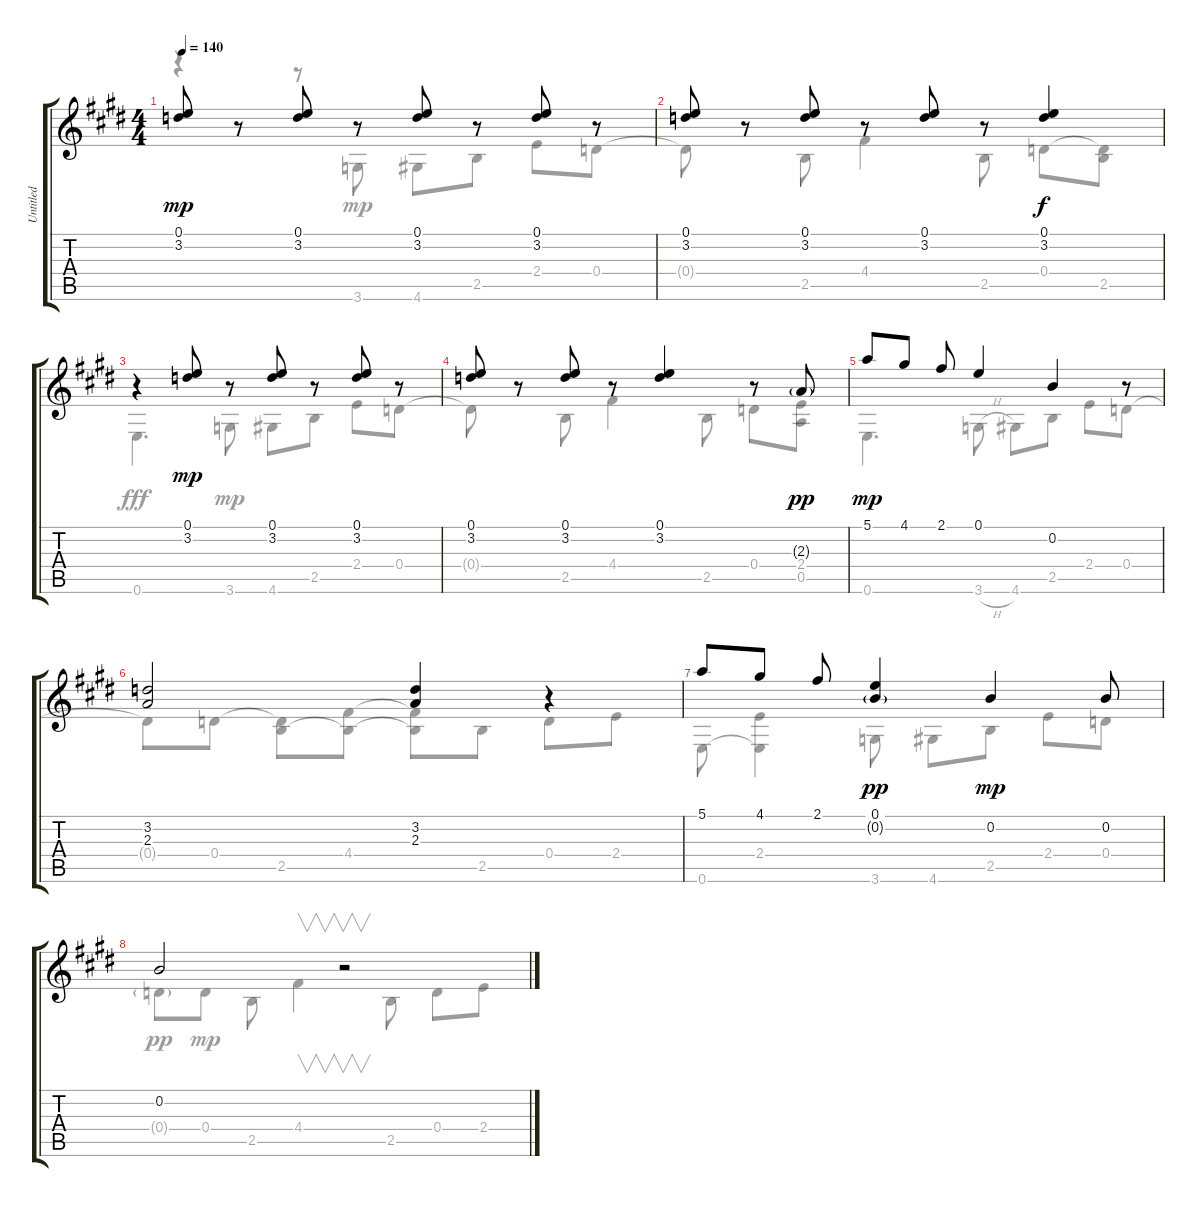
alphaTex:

\track ("Untitled" "Untitled") {instrument acousticguitarnylon}
\staff {score tabs}
\tuning (E4 B3 G3 D3 A2 E2) {hide}
\voice
\ts (4 4)
\tempo 140
\clef g2
\ks e
(0.1 3.2).8{dy mp} r.8 (0.1 3.2).8 r.8 (0.1 3.2).8 r.8 (0.1 3.2).8 r.8 |
\ks c#minor
(0.1 3.2).8 r.8 (0.1 3.2).8 r.8 (0.1 3.2).8 r.8 (0.1 3.2).4{dy f} |
r.4 (0.1 3.2).8{dy mp} r.8 (0.1 3.2).8 r.8 (0.1 3.2).8 r.8 |
(0.1 3.2).8 r.8 (0.1 3.2).8 r.8 (0.1 3.2).4 r.8 2.3{g}.8{dy pp} |
\ks e
5.1.8{dy mp} 4.1.8 2.1.8 0.1.4 0.2.4 r.8 |
\ks c#minor
(3.2 2.3).2 (3.2 2.3).4 r.4 |
5.1.8 4.1.8 2.1.8 (0.1 0.2{g}).4{dy pp} 0.2.4{dy mp} 0.2.8 |
0.2.2 r.2
\voice
\clef g2
\ottava regular
\simile none
\ks e
r.4{dy ff} r.8 3.6.8{dy mp} 4.6.8 2.5.8 2.4.8 0.4.8 |
\ks c#minor
0.4{t}.8 r.8 2.5.8 4.4.4 2.5.8 0.4.8{dy f} (0.4{t} 2.5).8 |
0.6.4{d dy fff} 3.6.8{dy mp} 4.6.8 2.5.8 2.4.8 0.4.8 |
0.4{t}.8 r.8 2.5.8 4.4.4 2.5.8 0.4.8 (2.4 0.5).8 |
\ks e
0.6.4{d} 3.6{h}.8 4.6.8 2.5.8 2.4.8 0.4.8 |
\ks c#minor
0.4{t}.8 0.4.8 (0.4{t} 2.5).8 (4.4 2.5{t}).8 (4.4{t} 2.5{t}).8 2.5.8 0.4.8 2.4.8 |
0.6.8 (2.4 0.6{t}).4 3.6.8 4.6.8 2.5.8 2.4.8 0.4.8 |
0.4{g}.8{dy pp} 0.4.8{dy mp} 2.5.8 4.4.4{v} 2.5.8 0.4.8 2.4.8
